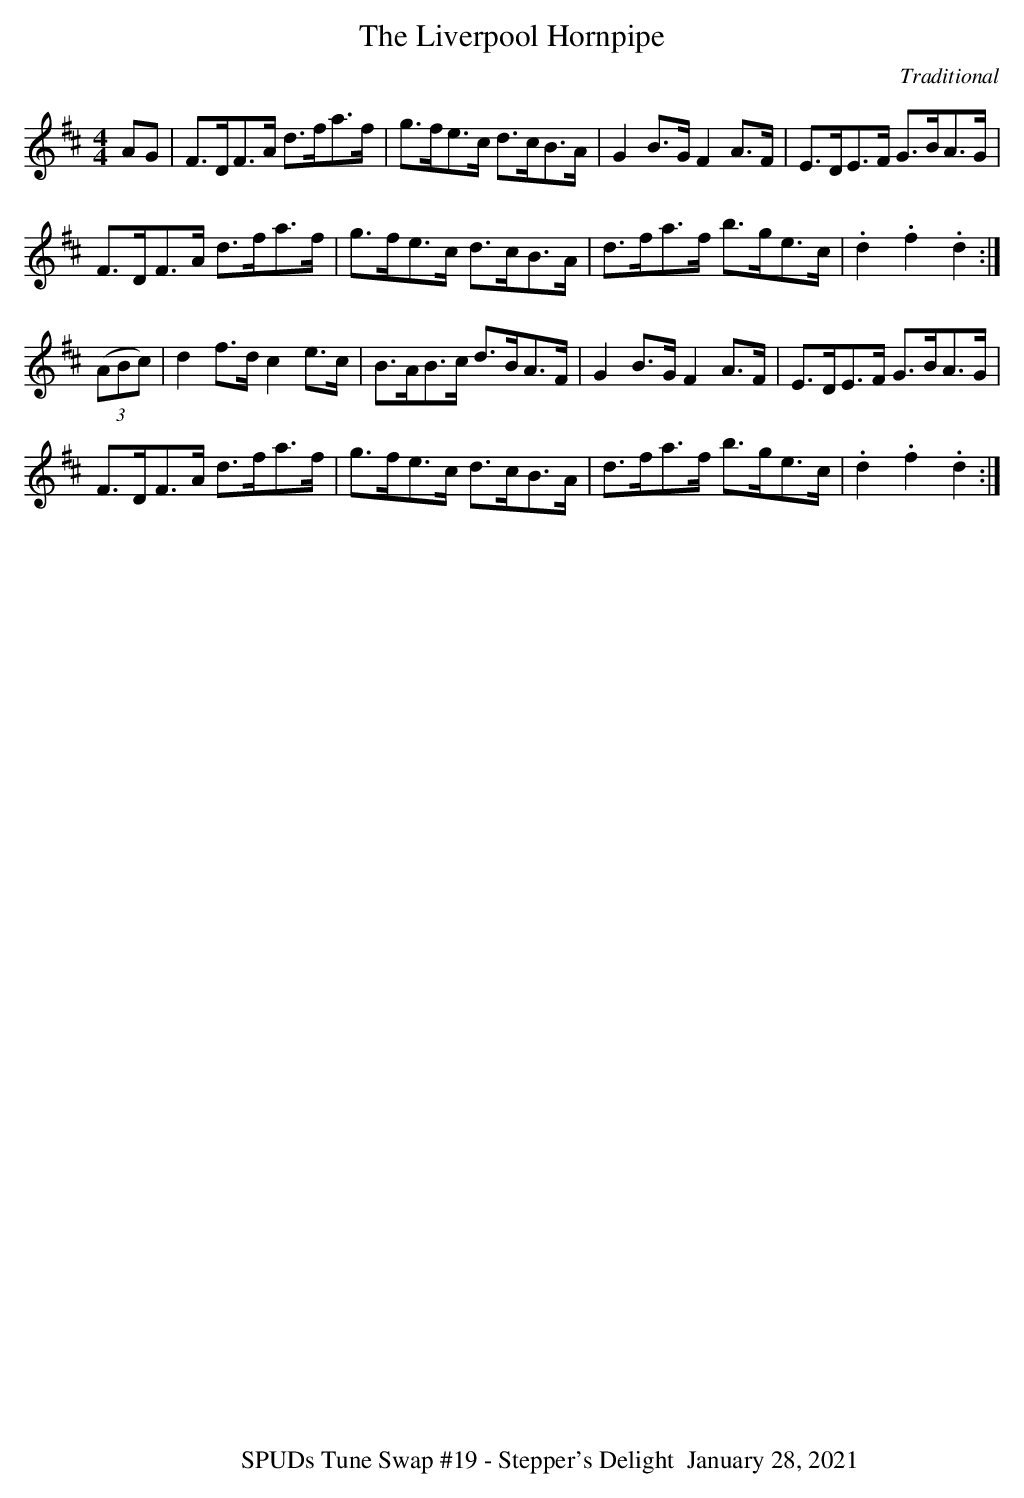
X:1
T:The Liverpool Hornpipe
C:Traditional
M:4/4
L:1/8
K:D
AG|F>DF>A d>fa>f|g>fe>c d>cB>A|G2B>G F2A>F|E>DE>F  G>BA>G|
F>DF>A d>fa>f|g>fe>c d>cB>A|d>fA'>f  b>ge>c|.d2.f2.d2:|
(3(ABc)|d2f>d c2e>c|B3/2A/2B3/2c/2 d>BA>F|G2B>GF2A>F|E>DE>F  G>BA>G|
F>DF>A d>fa>f|g>fe>c d>cB>A|d>fA'>f  b>ge>c|.d2.f2.d2:|
